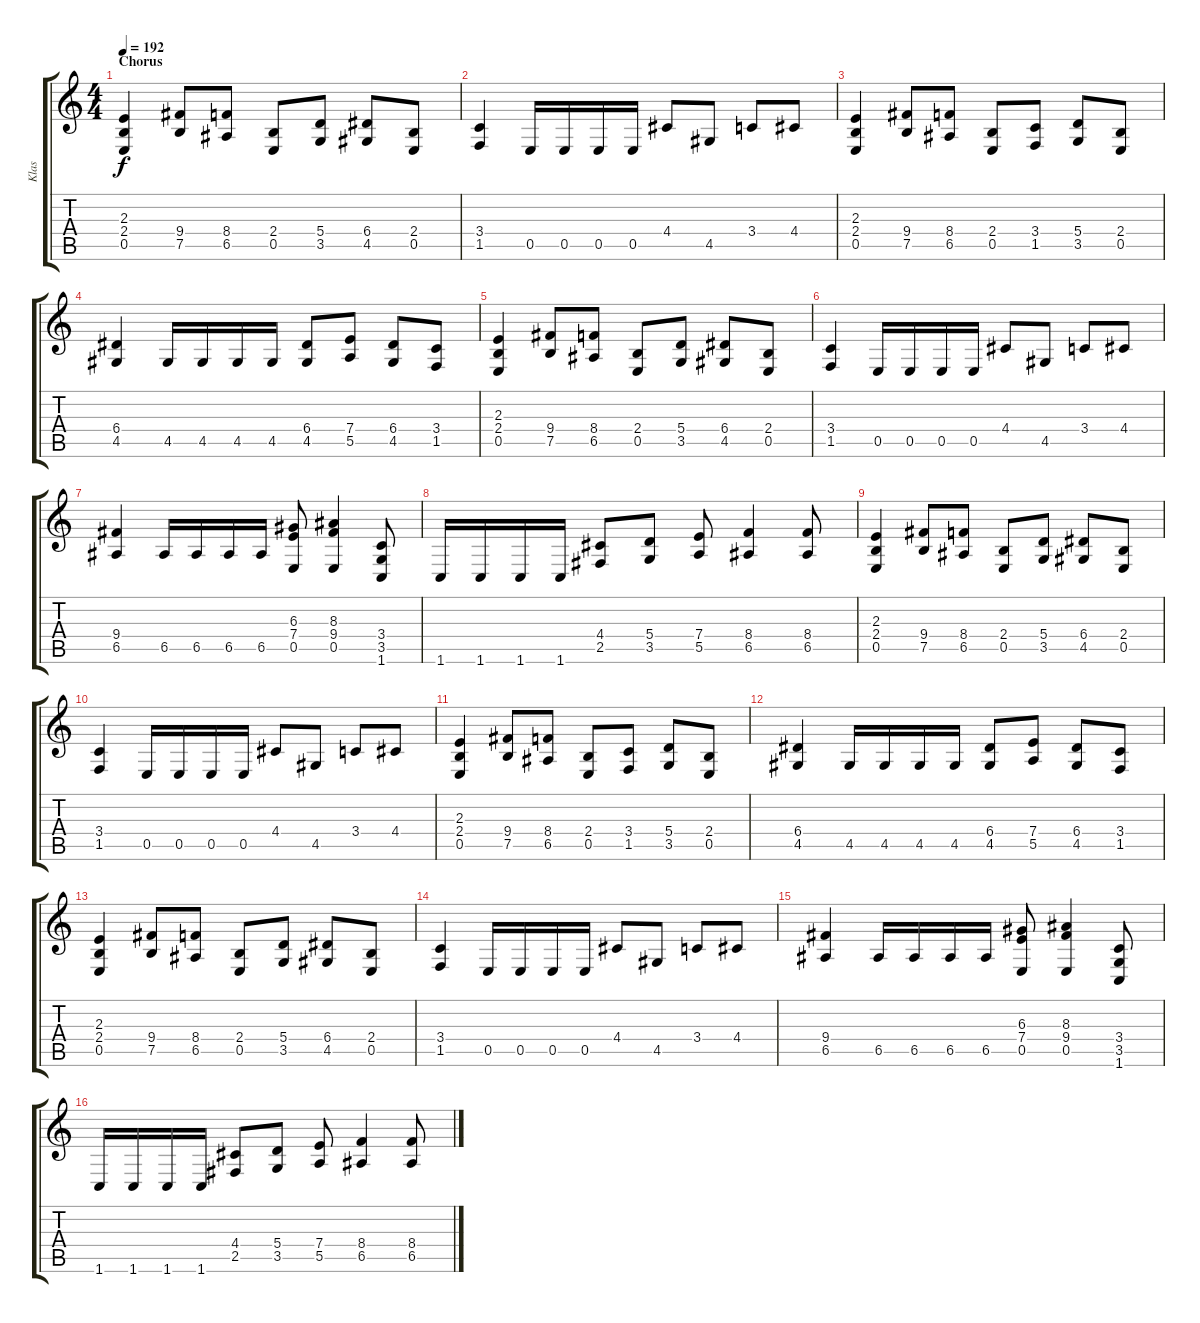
\track ("Klas" "Klas") {instrument distortionguitar}
\staff {score tabs}
\tuning (B3 Gb3 D3 A2 E2 B1) {hide}
\ts (4 4)
\section ("" "Chorus")
\tempo 192
\clef g2
\ks c
(2.3 2.4 0.5).4{dy f} (9.4 7.5).8 (8.4 6.5).8 (2.4 0.5).8 (5.4 3.5).8 (6.4 4.5).8 (2.4 0.5).8 |
(3.4 1.5).4 0.5.16 0.5.16 0.5.16 0.5.16 4.4.8 4.5.8 3.4.8 4.4.8 |
(2.3 2.4 0.5).4 (9.4 7.5).8 (8.4 6.5).8 (2.4 0.5).8 (3.4 1.5).8 (5.4 3.5).8 (2.4 0.5).8 |
(6.4 4.5).4 4.5.16 4.5.16 4.5.16 4.5.16 (6.4 4.5).8 (7.4 5.5).8 (6.4 4.5).8 (3.4 1.5).8 |
(2.3 2.4 0.5).4 (9.4 7.5).8 (8.4 6.5).8 (2.4 0.5).8 (5.4 3.5).8 (6.4 4.5).8 (2.4 0.5).8 |
(3.4 1.5).4 0.5.16 0.5.16 0.5.16 0.5.16 4.4.8 4.5.8 3.4.8 4.4.8 |
(9.4 6.5).4 6.5.16 6.5.16 6.5.16 6.5.16 (6.3 7.4 0.5).8 (8.3 9.4 0.5).4 (3.4 3.5 1.6).8 |
1.6.16 1.6.16 1.6.16 1.6.16 (4.4 2.5).8 (5.4 3.5).8 (7.4 5.5).8 (8.4 6.5).4 (8.4 6.5).8 |
(2.3 2.4 0.5).4 (9.4 7.5).8 (8.4 6.5).8 (2.4 0.5).8 (5.4 3.5).8 (6.4 4.5).8 (2.4 0.5).8 |
(3.4 1.5).4 0.5.16 0.5.16 0.5.16 0.5.16 4.4.8 4.5.8 3.4.8 4.4.8 |
(2.3 2.4 0.5).4 (9.4 7.5).8 (8.4 6.5).8 (2.4 0.5).8 (3.4 1.5).8 (5.4 3.5).8 (2.4 0.5).8 |
(6.4 4.5).4 4.5.16 4.5.16 4.5.16 4.5.16 (6.4 4.5).8 (7.4 5.5).8 (6.4 4.5).8 (3.4 1.5).8 |
(2.3 2.4 0.5).4 (9.4 7.5).8 (8.4 6.5).8 (2.4 0.5).8 (5.4 3.5).8 (6.4 4.5).8 (2.4 0.5).8 |
(3.4 1.5).4 0.5.16 0.5.16 0.5.16 0.5.16 4.4.8 4.5.8 3.4.8 4.4.8 |
(9.4 6.5).4 6.5.16 6.5.16 6.5.16 6.5.16 (6.3 7.4 0.5).8 (8.3 9.4 0.5).4 (3.4 3.5 1.6).8 |
1.6.16 1.6.16 1.6.16 1.6.16 (4.4 2.5).8 (5.4 3.5).8 (7.4 5.5).8 (8.4 6.5).4 (8.4 6.5).8
